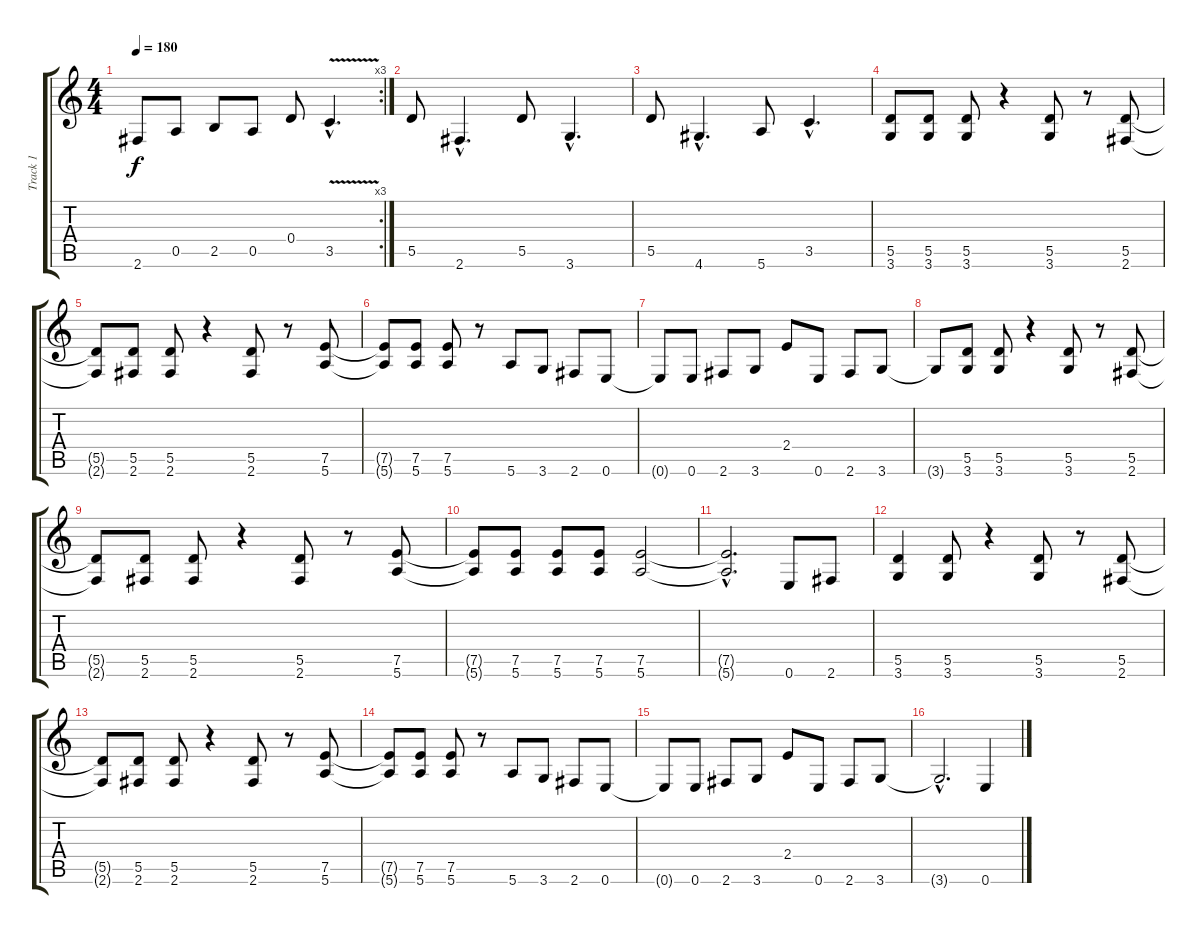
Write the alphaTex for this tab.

\track ("Track 1" "Track 1") {instrument distortionguitar}
\staff {score tabs}
\tuning (E4 B3 G3 D3 A2 E2) {hide}
\rc 3
\ts (4 4)
\tempo 180
\clef g2
\ks c
2.6.8{dy f} 0.5.8 2.5.8 0.5.8 0.4.8 3.5{v hac}.4{d} |
5.5.8 2.6{hac}.4{d} 5.5.8 3.6{hac}.4{d} |
5.5.8 4.6{hac}.4{d} 5.6.8 3.5{hac}.4{d} |
(5.5 3.6).8 (5.5 3.6).8 (5.5 3.6).8 r.4 (5.5 3.6).8 r.8 (5.5 2.6).8 |
(5.5{t} 2.6{t}).8 (5.5 2.6).8 (5.5 2.6).8 r.4 (5.5 2.6).8 r.8 (7.5 5.6).8 |
(7.5{t} 5.6{t}).8 (7.5 5.6).8 (7.5 5.6).8 r.8 5.6.8 3.6.8 2.6.8 0.6.8 |
0.6{t}.8 0.6.8 2.6.8 3.6.8 2.4.8 0.6.8 2.6.8 3.6.8 |
3.6{t}.8 (5.5 3.6).8 (5.5 3.6).8 r.4 (5.5 3.6).8 r.8 (5.5 2.6).8 |
(5.5{t} 2.6{t}).8 (5.5 2.6).8 (5.5 2.6).8 r.4 (5.5 2.6).8 r.8 (7.5 5.6).8 |
(7.5{t} 5.6{t}).8 (7.5 5.6).8 (7.5 5.6).8 (7.5 5.6).8 (7.5 5.6).2 |
(7.5{hac t} 5.6{hac t}).2{d} 0.6.8 2.6.8 |
(5.5 3.6).4 (5.5 3.6).8 r.4 (5.5 3.6).8 r.8 (5.5 2.6).8 |
(5.5{t} 2.6{t}).8 (5.5 2.6).8 (5.5 2.6).8 r.4 (5.5 2.6).8 r.8 (7.5 5.6).8 |
(7.5{t} 5.6{t}).8 (7.5 5.6).8 (7.5 5.6).8 r.8 5.6.8 3.6.8 2.6.8 0.6.8 |
0.6{t}.8 0.6.8 2.6.8 3.6.8 2.4.8 0.6.8 2.6.8 3.6.8 |
3.6{hac t}.2{d} 0.6.4
